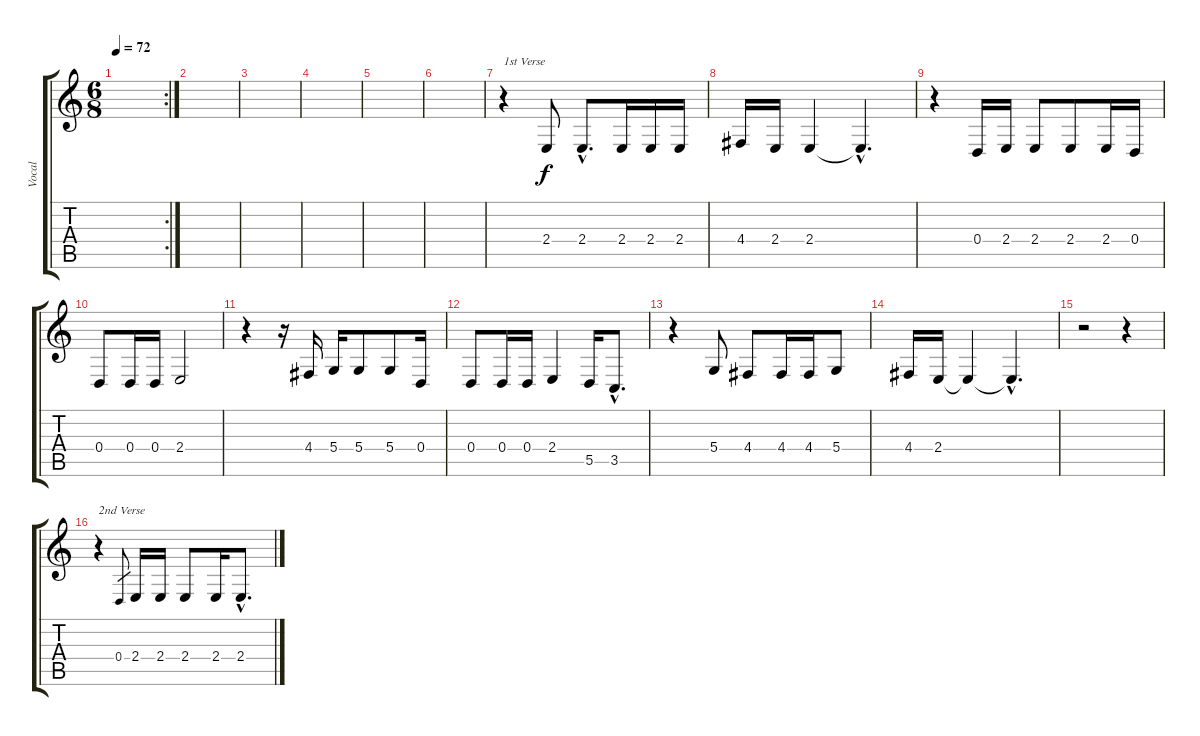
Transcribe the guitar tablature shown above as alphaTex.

\track ("Vocal" "Vocal") {instrument choiraahs}
\staff {score tabs}
\tuning (E4 B3 G3 D3 A2 E2) {hide}
\rc 2
\ts (6 8)
\tempo 72
\clef g2
\ks c
|
|
|
|
|
|
r.4{txt "1st Verse"} 2.4.8 2.4{hac}.8{d} 2.4.16 2.4.16 2.4.16 |
4.4.16 2.4.16 2.4.4 2.4{hac t}.4{d} |
r.4 0.4.16 2.4.16 2.4.8 2.4.8 2.4.16 0.4.16 |
0.4.8 0.4.16 0.4.16 2.4.2 |
r.4 r.16 4.4.16 5.4.16 5.4.8 5.4.8 0.4.16 |
0.4.8 0.4.16 0.4.16 2.4.4 5.5.16 3.5{hac}.8{d} |
r.4 5.4.8 4.4.8 4.4.16 4.4.16 5.4.8 |
4.4.16 2.4.16 2.4{t}.4 2.4{hac t}.4{d} |
r.2 r.4 |
r.4{txt "2nd Verse"} 0.4.8{gr} 2.4.16 2.4.16 2.4.8 2.4.16 2.4{hac}.8{d}
